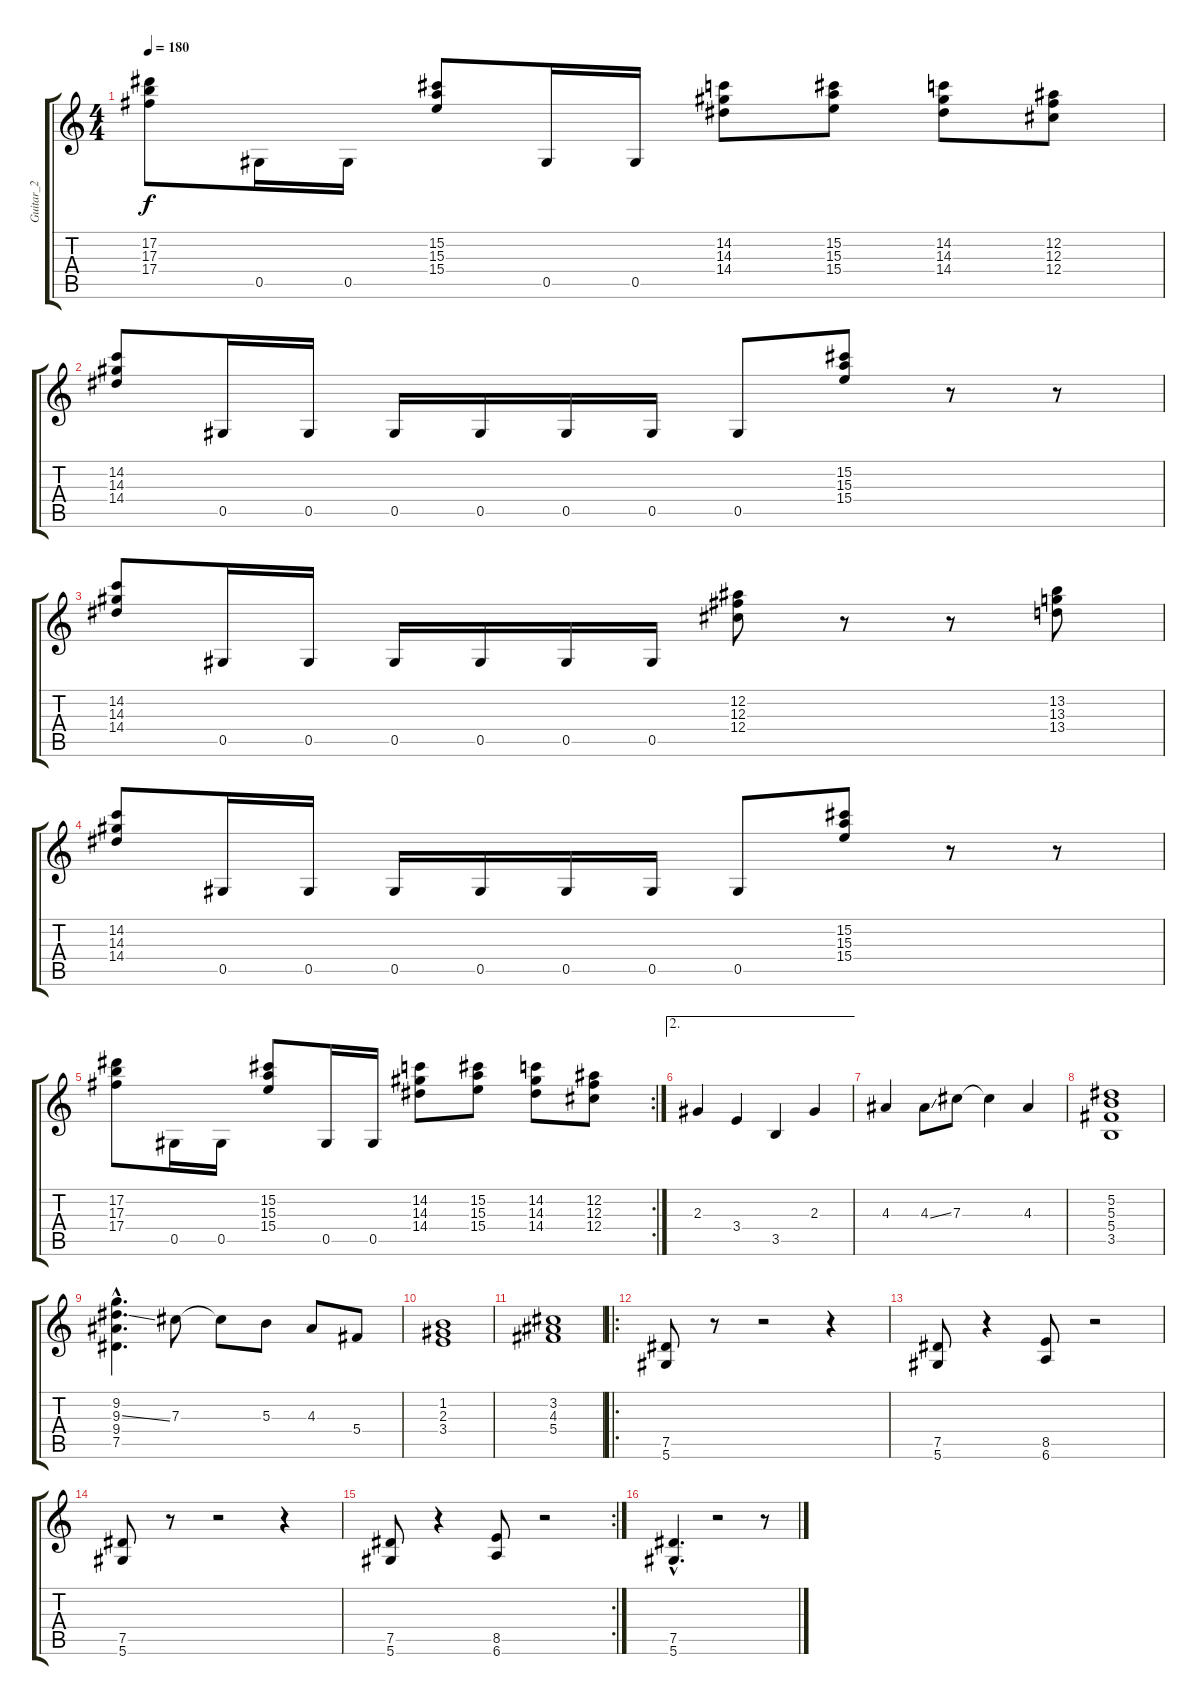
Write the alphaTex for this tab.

\track ("Guitar_2" "Guitar_2") {instrument distortionguitar}
\staff {score tabs}
\tuning (Eb4 Bb3 Gb3 Db3 Ab2 Eb2) {hide}
\ts (4 4)
\tempo 180
\clef g2
\ks c
(17.2 17.3 17.4).8{dy f} 0.5.16 0.5.16 (15.2 15.3 15.4).8 0.5.16 0.5.16 (14.2 14.3 14.4).8 (15.2 15.3 15.4).8 (14.2 14.3 14.4).8 (12.2 12.3 12.4).8 |
(14.2 14.3 14.4).8 0.5.16 0.5.16 0.5.16 0.5.16 0.5.16 0.5.16 0.5.8 (15.2 15.3 15.4).8 r.8 r.8 |
(14.2 14.3 14.4).8 0.5.16 0.5.16 0.5.16 0.5.16 0.5.16 0.5.16 (12.2 12.3 12.4).8 r.8 r.8 (13.2 13.3 13.4).8 |
(14.2 14.3 14.4).8 0.5.16 0.5.16 0.5.16 0.5.16 0.5.16 0.5.16 0.5.8 (15.2 15.3 15.4).8 r.8 r.8 |
\rc 2
(17.2 17.3 17.4).8 0.5.16 0.5.16 (15.2 15.3 15.4).8 0.5.16 0.5.16 (14.2 14.3 14.4).8 (15.2 15.3 15.4).8 (14.2 14.3 14.4).8 (12.2 12.3 12.4).8 |
\ae 2
2.3.4 3.4.4 3.5.4 2.3.4 |
4.3.4 4.3{ss}.8 7.3.8 7.3{t}.4 4.3.4 |
(5.2 5.3 5.4 3.5).1 |
(9.2{hac} 9.3{ss hac} 9.4{hac} 7.5{hac}).4{d} 7.3.8 7.3{t}.8 5.3.8 4.3.8 5.4.8 |
(1.2 2.3 3.4).1 |
(3.2 4.3 5.4).1 |
\ro
(7.5 5.6).8 r.8 r.2 r.4 |
(7.5 5.6).8 r.4 (8.5 6.6).8 r.2 |
(7.5 5.6).8 r.8 r.2 r.4 |
\rc 2
(7.5 5.6).8 r.4 (8.5 6.6).8 r.2 |
(7.5{hac} 5.6{hac}).4{d} r.2 r.8
